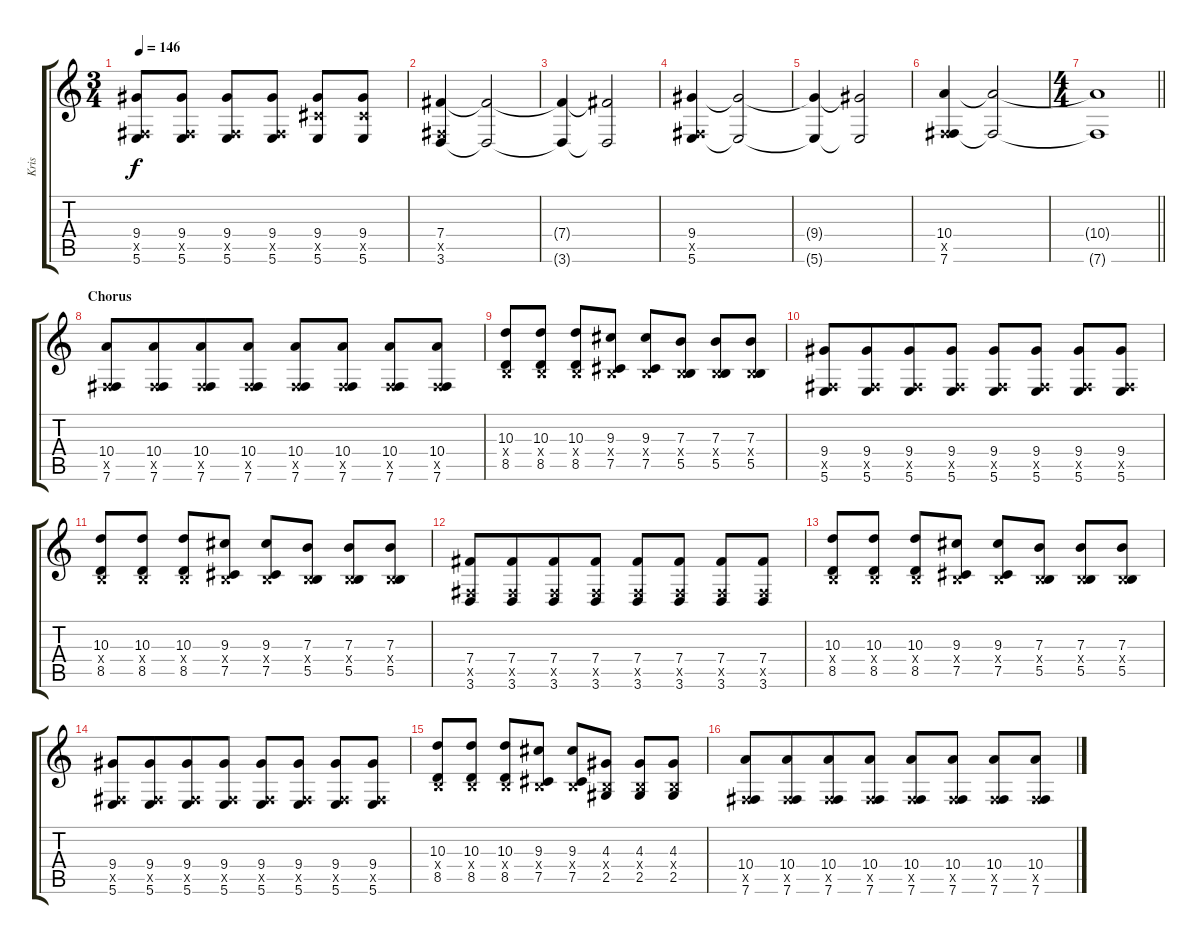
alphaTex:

\track ("Kris" "Kris") {instrument distortionguitar}
\staff {score tabs}
\tuning (Db4 Ab3 E3 B2 Gb2 B1) {hide}
\ts (3 4)
\tempo 146
\clef g2
\ks c
(9.4 0.5{x} 5.6).8{dy f beam merge} (9.4 0.5{x} 5.6).8 (9.4 0.5{x} 5.6).8 (9.4 0.5{x} 5.6).8 (9.4 7.5{x} 5.6).8{beam merge} (9.4 7.5{x} 5.6).8 |
(7.4 0.5{x} 3.6).4 (7.4{t} 3.6{t}).2 |
(7.4{t} 3.6{t}).4 (7.4{t} 3.6{t}).2 |
(9.4 0.5{x} 5.6).4 (9.4{t} 5.6{t}).2 |
(9.4{t} 5.6{t}).4 (9.4{t} 5.6{t}).2 |
(10.4 0.5{x} 7.6).4 (10.4{t} 7.6{t}).2 |
\ts (4 4)
\barLineRight lightlight
(10.4{t} 7.6{t}).1 |
\section ("" "Chorus")
(10.4 0.5{x} 7.6).8{beam merge} (10.4 0.5{x} 7.6).8{beam merge} (10.4 0.5{x} 7.6).8 (10.4 0.5{x} 7.6).8 (10.4 0.5{x} 7.6).8 (10.4 0.5{x} 7.6).8 (10.4 0.5{x} 7.6).8 (10.4 0.5{x} 7.6).8 |
(10.3 0.4{x} 8.5).8{beam merge} (10.3 0.4{x} 8.5).8 (10.3 0.4{x} 8.5).8 (9.3 0.4{x} 7.5).8 (9.3 0.4{x} 7.5).8 (7.3 0.4{x} 5.5).8 (7.3 0.4{x} 5.5).8 (7.3 0.4{x} 5.5).8 |
(9.4 0.5{x} 5.6).8{beam merge} (9.4 0.5{x} 5.6).8{beam merge} (9.4 0.5{x} 5.6).8 (9.4 0.5{x} 5.6).8 (9.4 0.5{x} 5.6).8 (9.4 0.5{x} 5.6).8 (9.4 0.5{x} 5.6).8 (9.4 0.5{x} 5.6).8 |
(10.3 0.4{x} 8.5).8{beam merge} (10.3 0.4{x} 8.5).8 (10.3 0.4{x} 8.5).8 (9.3 0.4{x} 7.5).8 (9.3 0.4{x} 7.5).8 (7.3 0.4{x} 5.5).8 (7.3 0.4{x} 5.5).8 (7.3 0.4{x} 5.5).8 |
(7.4 0.5{x} 3.6).8{beam merge} (7.4 0.5{x} 3.6).8{beam merge} (7.4 0.5{x} 3.6).8 (7.4 0.5{x} 3.6).8 (7.4 0.5{x} 3.6).8 (7.4 0.5{x} 3.6).8 (7.4 0.5{x} 3.6).8 (7.4 0.5{x} 3.6).8 |
(10.3 0.4{x} 8.5).8{beam merge} (10.3 0.4{x} 8.5).8 (10.3 0.4{x} 8.5).8 (9.3 0.4{x} 7.5).8 (9.3 0.4{x} 7.5).8 (7.3 0.4{x} 5.5).8 (7.3 0.4{x} 5.5).8 (7.3 0.4{x} 5.5).8 |
(9.4 0.5{x} 5.6).8{beam merge} (9.4 0.5{x} 5.6).8{beam merge} (9.4 0.5{x} 5.6).8 (9.4 0.5{x} 5.6).8 (9.4 0.5{x} 5.6).8 (9.4 0.5{x} 5.6).8 (9.4 0.5{x} 5.6).8 (9.4 0.5{x} 5.6).8 |
(10.3 0.4{x} 8.5).8{beam merge} (10.3 0.4{x} 8.5).8 (10.3 0.4{x} 8.5).8 (9.3 0.4{x} 7.5).8 (9.3 0.4{x} 7.5).8 (4.3 0.4{x} 2.5).8 (4.3 0.4{x} 2.5).8 (4.3 0.4{x} 2.5).8 |
(10.4 0.5{x} 7.6).8{beam merge} (10.4 0.5{x} 7.6).8{beam merge} (10.4 0.5{x} 7.6).8 (10.4 0.5{x} 7.6).8 (10.4 0.5{x} 7.6).8 (10.4 0.5{x} 7.6).8 (10.4 0.5{x} 7.6).8 (10.4 0.5{x} 7.6).8
